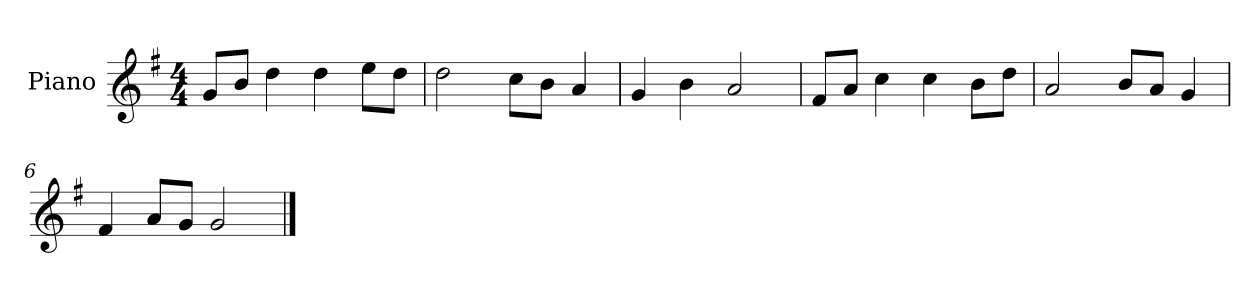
**kern
*part1
*staff1
*I"Piano
*I'P-no
*clefG2
*k[f#]
*M4/4
*MM90
=1
8g/L
8b/J
4dd\
4dd\
8ee\L
8dd\J
=2
2dd\
8cc\L
8b\J
4a/
=3
4g/
4b\
2a/
=4
8f#/L
8a/J
4cc\
4cc\
8b\L
8dd\J
=5
2a/
8b/L
8a/J
4g/
=6
4f#/
8a/L
8g/J
2g/
==
*-
